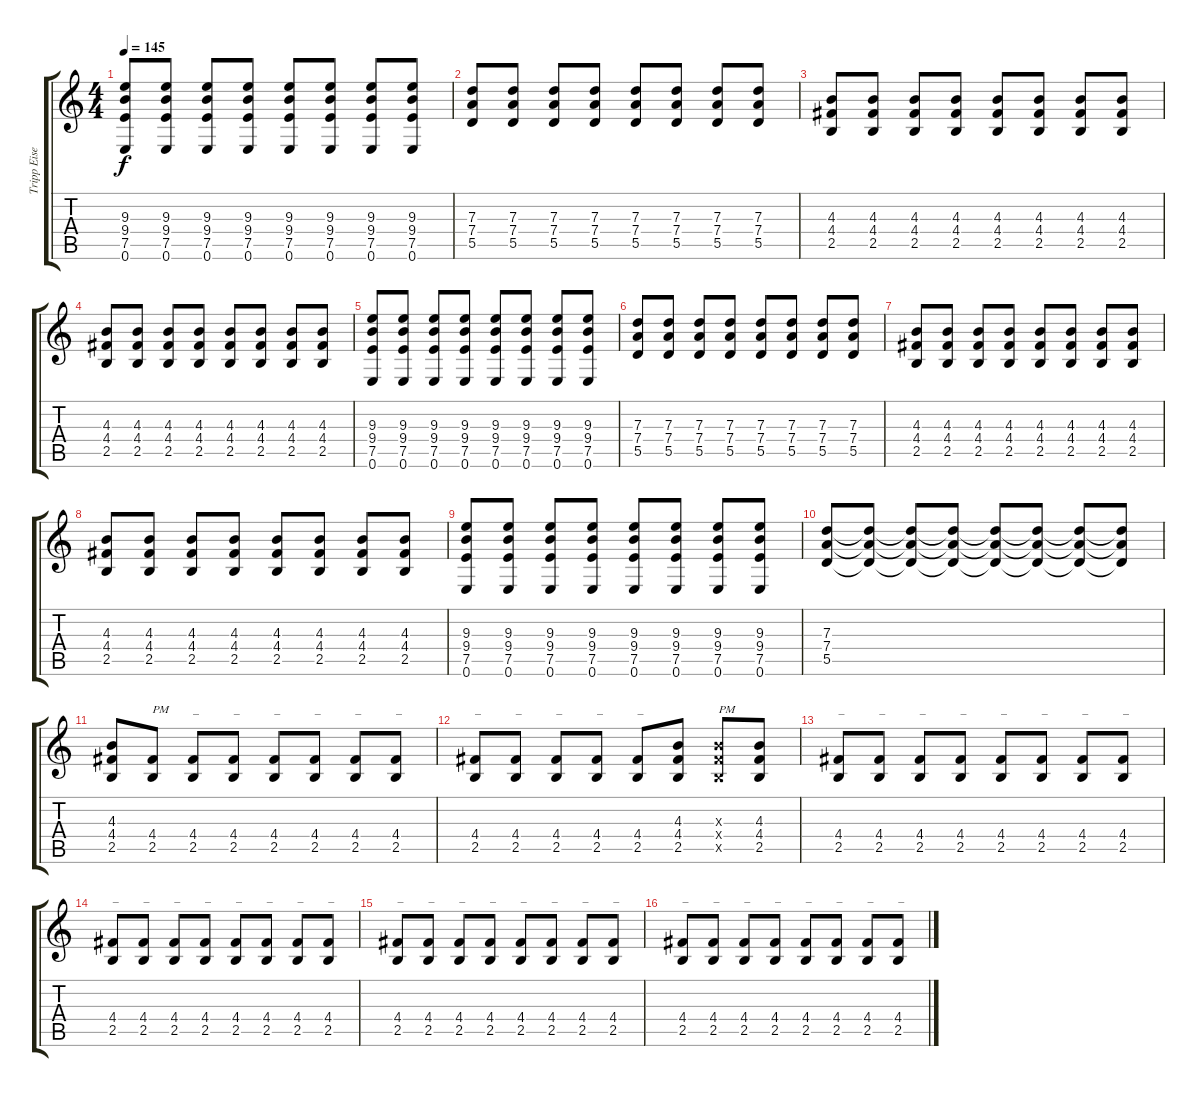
\track ("Tripp Eisen" "Tripp Eise") {instrument overdrivenguitar}
\staff {score tabs}
\tuning (E4 B3 G3 D3 A2 E2) {hide}
\ts (4 4)
\tempo 145
\clef g2
\ks c
(9.3 9.4 7.5 0.6).8{dy f} (9.3 9.4 7.5 0.6).8 (9.3 9.4 7.5 0.6).8 (9.3 9.4 7.5 0.6).8 (9.3 9.4 7.5 0.6).8 (9.3 9.4 7.5 0.6).8 (9.3 9.4 7.5 0.6).8 (9.3 9.4 7.5 0.6).8 |
(7.3 7.4 5.5).8 (7.3 7.4 5.5).8 (7.3 7.4 5.5).8 (7.3 7.4 5.5).8 (7.3 7.4 5.5).8 (7.3 7.4 5.5).8 (7.3 7.4 5.5).8 (7.3 7.4 5.5).8 |
(4.3 4.4 2.5).8 (4.3 4.4 2.5).8 (4.3 4.4 2.5).8 (4.3 4.4 2.5).8 (4.3 4.4 2.5).8 (4.3 4.4 2.5).8 (4.3 4.4 2.5).8 (4.3 4.4 2.5).8 |
(4.3 4.4 2.5).8 (4.3 4.4 2.5).8 (4.3 4.4 2.5).8 (4.3 4.4 2.5).8 (4.3 4.4 2.5).8 (4.3 4.4 2.5).8 (4.3 4.4 2.5).8 (4.3 4.4 2.5).8 |
(9.3 9.4 7.5 0.6).8 (9.3 9.4 7.5 0.6).8 (9.3 9.4 7.5 0.6).8 (9.3 9.4 7.5 0.6).8 (9.3 9.4 7.5 0.6).8 (9.3 9.4 7.5 0.6).8 (9.3 9.4 7.5 0.6).8 (9.3 9.4 7.5 0.6).8 |
(7.3 7.4 5.5).8 (7.3 7.4 5.5).8 (7.3 7.4 5.5).8 (7.3 7.4 5.5).8 (7.3 7.4 5.5).8 (7.3 7.4 5.5).8 (7.3 7.4 5.5).8 (7.3 7.4 5.5).8 |
(4.3 4.4 2.5).8 (4.3 4.4 2.5).8 (4.3 4.4 2.5).8 (4.3 4.4 2.5).8 (4.3 4.4 2.5).8 (4.3 4.4 2.5).8 (4.3 4.4 2.5).8 (4.3 4.4 2.5).8 |
(4.3 4.4 2.5).8 (4.3 4.4 2.5).8 (4.3 4.4 2.5).8 (4.3 4.4 2.5).8 (4.3 4.4 2.5).8 (4.3 4.4 2.5).8 (4.3 4.4 2.5).8 (4.3 4.4 2.5).8 |
(9.3 9.4 7.5 0.6).8 (9.3 9.4 7.5 0.6).8 (9.3 9.4 7.5 0.6).8 (9.3 9.4 7.5 0.6).8 (9.3 9.4 7.5 0.6).8 (9.3 9.4 7.5 0.6).8 (9.3 9.4 7.5 0.6).8 (9.3 9.4 7.5 0.6).8 |
(7.3 7.4 5.5).8 (7.3{t} 7.4{t} 5.5{t}).8 (7.3{t} 7.4{t} 5.5{t}).8 (7.3{t} 7.4{t} 5.5{t}).8 (7.3{t} 7.4{t} 5.5{t}).8 (7.3{t} 7.4{t} 5.5{t}).8 (7.3{t} 7.4{t} 5.5{t}).8 (7.3{t} 7.4{t} 5.5{t}).8 |
(4.3 4.4 2.5).8 (4.4 2.5).8{txt "PM"} (4.4 2.5).8{txt "_"} (4.4 2.5).8{txt "_"} (4.4 2.5).8{txt "_"} (4.4 2.5).8{txt "_"} (4.4 2.5).8{txt "_"} (4.4 2.5).8{txt "_"} |
(4.4 2.5).8{txt "_"} (4.4 2.5).8{txt "_"} (4.4 2.5).8{txt "_"} (4.4 2.5).8{txt "_"} (4.4 2.5).8{txt "_"} (4.3 4.4 2.5).8 (4.3{x} 4.4{x} 2.5{x}).8{txt "PM"} (4.3 4.4 2.5).8 |
(4.4 2.5).8{txt "_"} (4.4 2.5).8{txt "_"} (4.4 2.5).8{txt "_"} (4.4 2.5).8{txt "_"} (4.4 2.5).8{txt "_"} (4.4 2.5).8{txt "_"} (4.4 2.5).8{txt "_"} (4.4 2.5).8{txt "_"} |
(4.4 2.5).8{txt "_"} (4.4 2.5).8{txt "_"} (4.4 2.5).8{txt "_"} (4.4 2.5).8{txt "_"} (4.4 2.5).8{txt "_"} (4.4 2.5).8{txt "_"} (4.4 2.5).8{txt "_"} (4.4 2.5).8{txt "_"} |
(4.4 2.5).8{txt "_"} (4.4 2.5).8{txt "_"} (4.4 2.5).8{txt "_"} (4.4 2.5).8{txt "_"} (4.4 2.5).8{txt "_"} (4.4 2.5).8{txt "_"} (4.4 2.5).8{txt "_"} (4.4 2.5).8{txt "_"} |
(4.4 2.5).8{txt "_"} (4.4 2.5).8{txt "_"} (4.4 2.5).8{txt "_"} (4.4 2.5).8{txt "_"} (4.4 2.5).8{txt "_"} (4.4 2.5).8{txt "_"} (4.4 2.5).8{txt "_"} (4.4 2.5).8{txt "_"}
